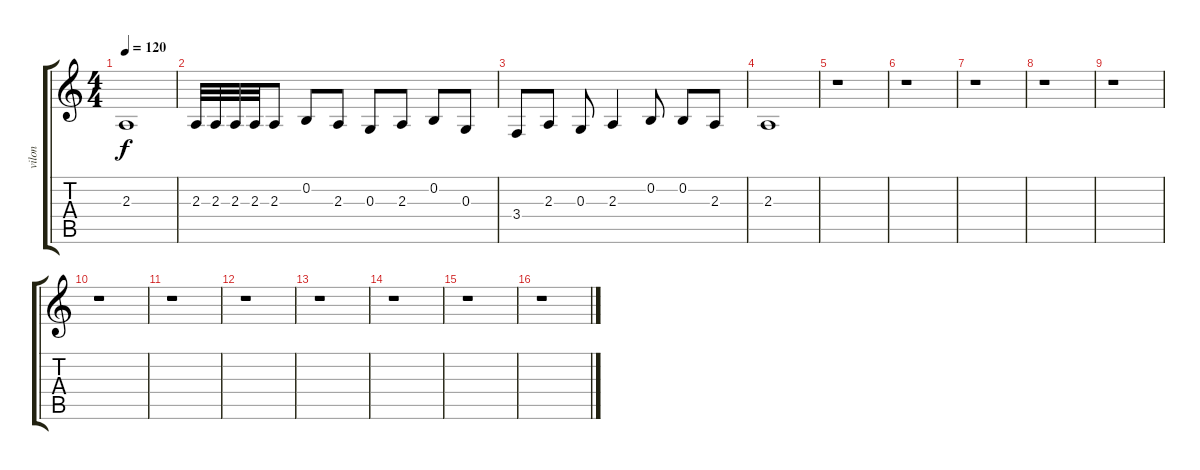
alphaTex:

\track ("vilon" "vilon") {instrument violin}
\staff {score tabs}
\tuning (E4 B3 G3 D3 A2 E2) {hide}
\ts (4 4)
\tempo 120
\clef g2
\ks c
2.3.1{dy f} |
2.3.32 2.3.32 2.3.32 2.3.32 2.3.8 0.2.8 2.3.8 0.3.8 2.3.8 0.2.8 0.3.8 |
3.4.8 2.3.8 0.3.8 2.3.4 0.2.8 0.2.8 2.3.8 |
2.3.1 |
r.1 |
r.1 |
r.1 |
r.1 |
r.1 |
r.1 |
r.1 |
r.1 |
r.1 |
r.1 |
r.1 |
r.1
